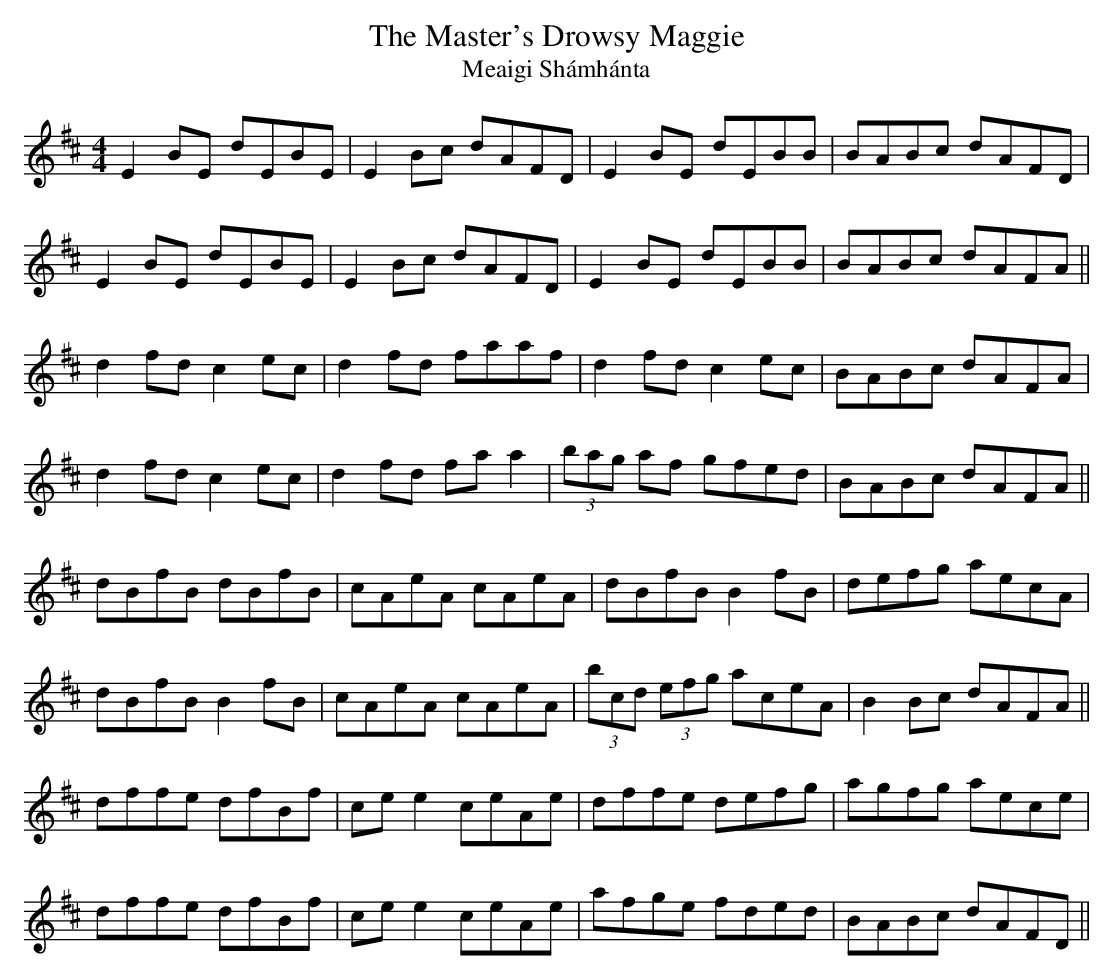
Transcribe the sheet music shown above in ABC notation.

X:1
T: The Master's Drowsy Maggie
T: Meaigi Sh\'amh\'anta
L: 1/8
M: 4/4
K: Edor
E2 BE dEBE|E2 Bc dAFD|E2 BE dEBB|BABc dAFD|
E2 BE dEBE|E2 Bc dAFD|E2 BE dEBB|BABc dAFA ||
d2 fd c2 ec|d2 fd faaf|d2 fd c2 ec|BABc dAFA|
d2 fd c2 ec|d2 fd fa a2|(3bag af gfed|BABc dAFA ||
dBfB dBfB|cAeA cAeA|dBfB B2 fB|defg aecA|
dBfB B2 fB|cAeA cAeA|(3bcd (3efg aceA|B2 Bc dAFA ||
dffe dfBf|ce e2 ceAe|dffe defg|agfg aece|
dffe dfBf|ce e2 ceAe|afge fded|BABc dAFD ||
